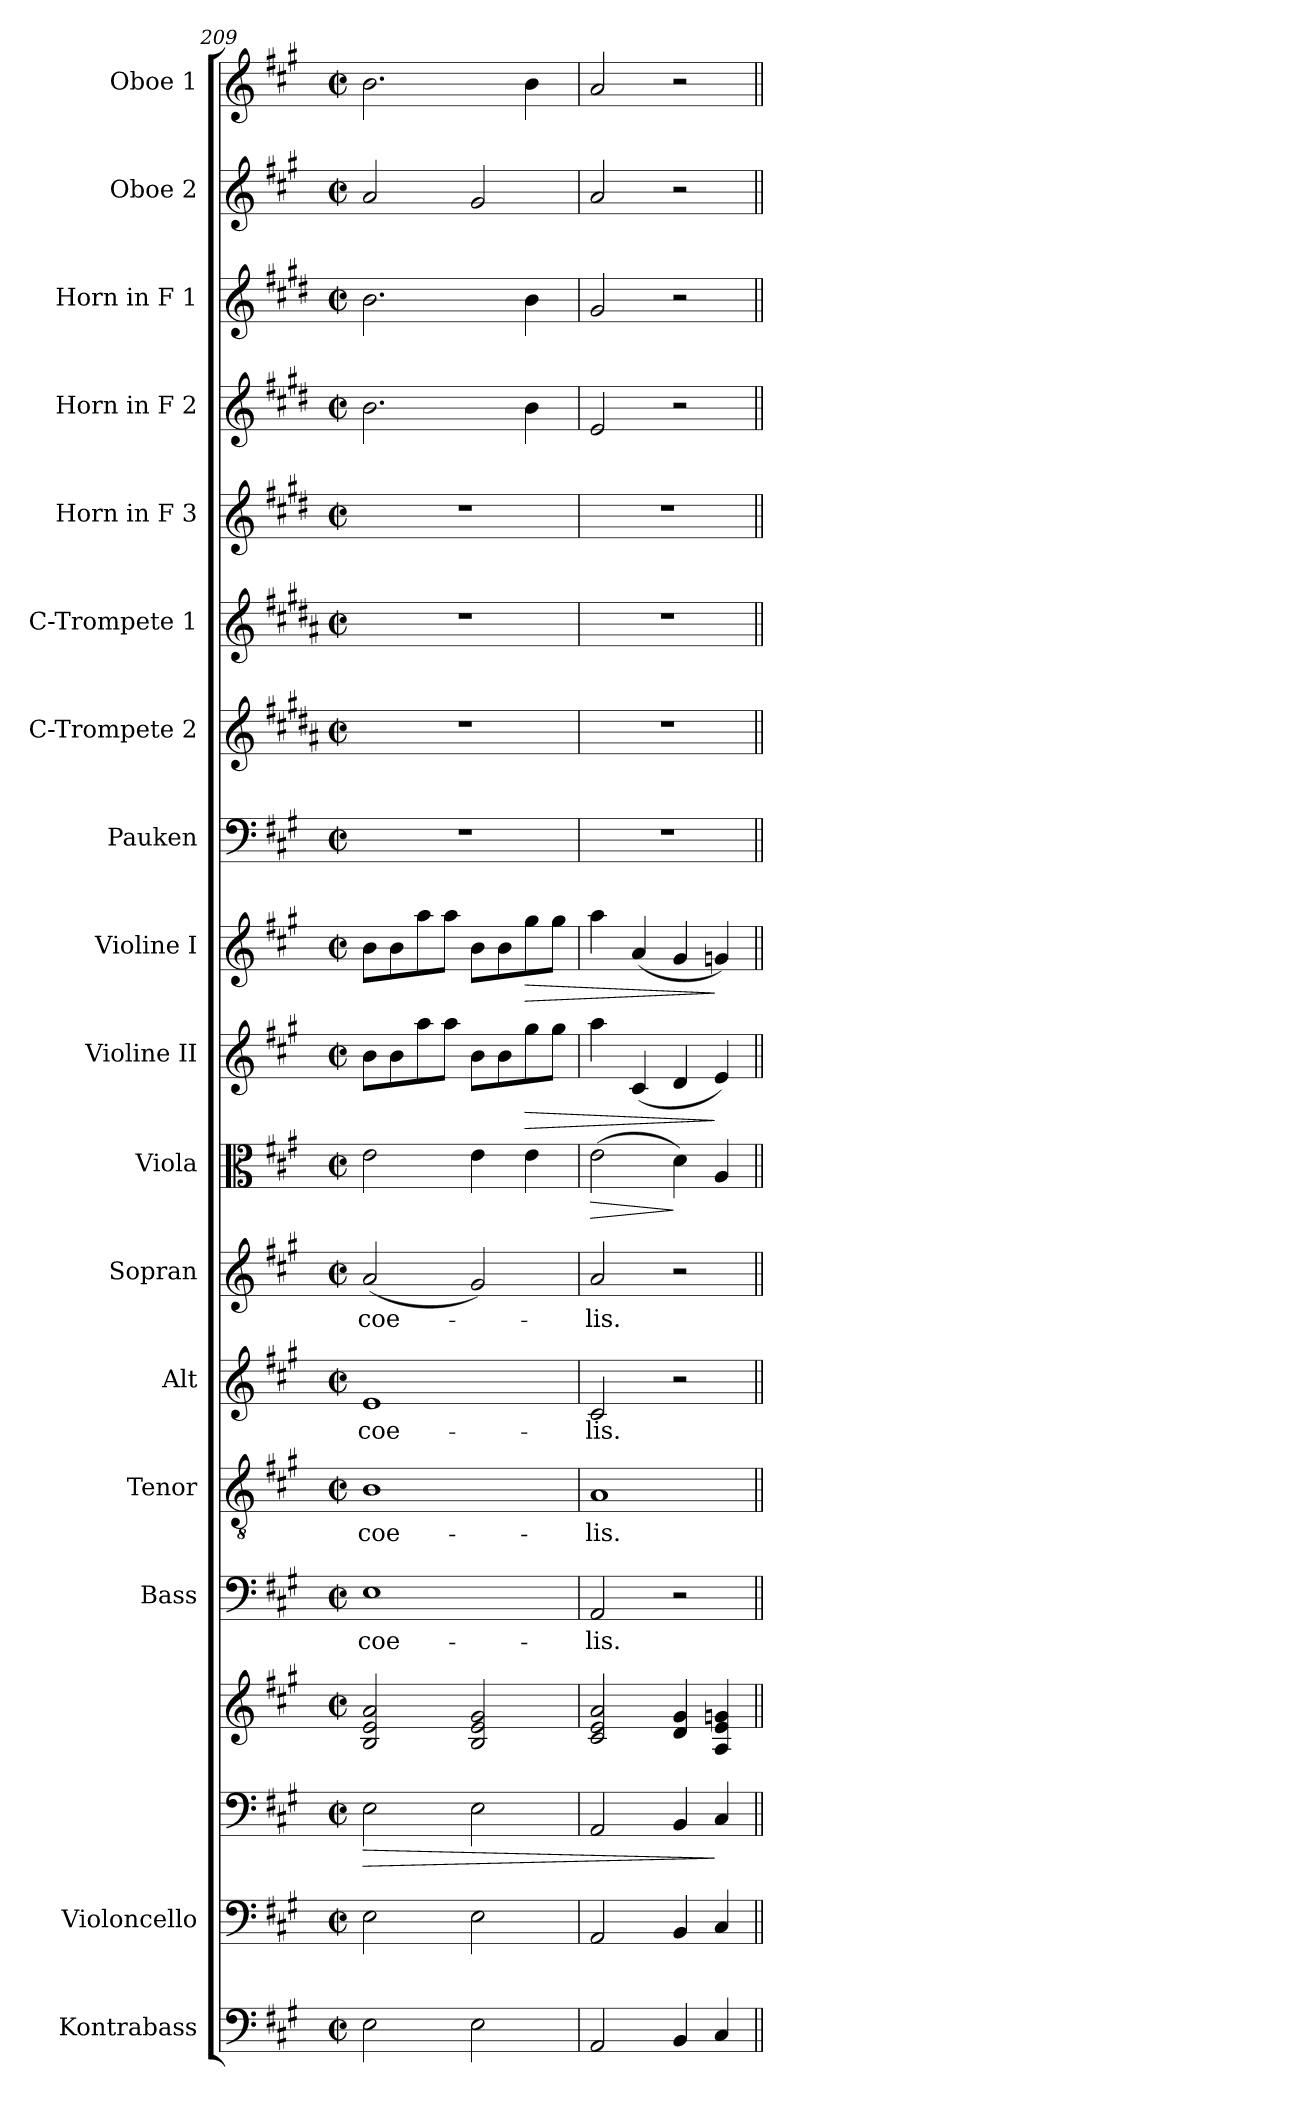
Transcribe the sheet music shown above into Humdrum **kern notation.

**kern	**kern	**kern	**kern	**dynam	**kern	**text	**kern	**text	**kern	**text	**kern	**text	**kern	**dynam	**kern	**dynam	**kern	**dynam	**kern	**kern	**kern	**kern	**kern	**kern	**kern	**kern
*part18	*part17	*part16	*part16	*part16	*part15	*part15	*part14	*part14	*part13	*part13	*part12	*part12	*part11	*part11	*part10	*part10	*part9	*part9	*part8	*part7	*part6	*part5	*part4	*part3	*part2	*part1
*staff19	*staff18	*staff17	*staff16	*staff16/17	*staff15	*staff15	*staff14	*staff14	*staff13	*staff13	*staff12	*staff12	*staff11	*staff11	*staff10	*staff10	*staff9	*staff9	*staff8	*staff7	*staff6	*staff5	*staff4	*staff3	*staff2	*staff1
*I"Kontrabass	*I"Violoncello	*	*	*	*I"Bass	*	*I"Tenor	*	*I"Alt	*	*I"Sopran	*	*I"Viola	*	*I"Violine II	*	*I"Violine I	*	*I"Pauken	*I"C-Trompete 2	*I"C-Trompete 1	*I"Horn in F 3	*I"Horn in F 2	*I"Horn in F 1	*I"Oboe 2	*I"Oboe 1
*I'Kb.	*I'Vc.	*	*	*	*I'B.	*	*I'T.	*	*I'A.	*	*I'S.	*	*I'Vla.	*	*I'Vl. II	*	*I'Vl. I	*	*I'Pk.	*I'C Trp. 2	*I'C Trp. 1	*	*	*	*I'Ob. 2	*I'Ob. 1
*clefF4	*clefF4	*clefF4	*clefG2	*	*clefF4	*	*clefGv2	*	*clefG2	*	*clefG2	*	*clefC3	*	*clefG2	*	*clefG2	*	*clefF4	*clefG2	*clefG2	*clefG2	*clefG2	*clefG2	*clefG2	*clefG2
*ITrd7c12	*	*	*	*	*	*	*	*	*	*	*	*	*	*	*	*	*	*	*	*ITrd1c2	*ITrd1c2	*ITrd4c7	*ITrd4c7	*ITrd4c7	*	*
*k[f#c#g#]	*k[f#c#g#]	*k[f#c#g#]	*k[f#c#g#]	*	*k[f#c#g#]	*	*k[f#c#g#]	*	*k[f#c#g#]	*	*k[f#c#g#]	*	*k[f#c#g#]	*	*k[f#c#g#]	*	*k[f#c#g#]	*	*k[f#c#g#]	*k[f#c#g#]	*k[f#c#g#]	*k[f#c#g#]	*k[f#c#g#]	*k[f#c#g#]	*k[f#c#g#]	*k[f#c#g#]
*A:	*A:	*A:	*A:	*	*A:	*	*A:	*	*A:	*	*A:	*	*A:	*	*A:	*	*A:	*	*A:	*A:	*A:	*A:	*A:	*A:	*A:	*A:
*M2/2	*M2/2	*M2/2	*M2/2	*	*M2/2	*	*M2/2	*	*M2/2	*	*M2/2	*	*M2/2	*	*M2/2	*	*M2/2	*	*M2/2	*M2/2	*M2/2	*M2/2	*M2/2	*M2/2	*M2/2	*M2/2
*met(c|)	*met(c|)	*met(c|)	*met(c|)	*	*met(c|)	*	*met(c|)	*	*met(c|)	*	*met(c|)	*	*met(c|)	*	*met(c|)	*	*met(c|)	*	*met(c|)	*met(c|)	*met(c|)	*met(c|)	*met(c|)	*met(c|)	*met(c|)	*met(c|)
=209	=209	=209	=209	=209	=209	=209	=209	=209	=209	=209	=209	=209	=209	=209	=209	=209	=209	=209	=209	=209	=209	=209	=209	=209	=209	=209
!	!	!	!	!LO:HP:b=2	!	!LO:LY:b	!	!LO:LY:b	!	!LO:LY:b	!	!LO:LY:b	!	!	!	!	!	!	!	!	!	!	!	!	!	!
2EE\	2E\	2E\	2B/ 2e/ 2a/	>	1E	coe-	1B	coe-	1e	coe-	(<2a/	coe-	2e\	.	8b\L	.	8b\L	.	1r	1r	1r	1r	2.e\	2.e\	2a/	2.b\
.	.	.	.	.	.	.	.	.	.	.	.	.	.	.	8b\	.	8b\	.	.	.	.	.	.	.	.	.
.	.	.	.	.	.	.	.	.	.	.	.	.	.	.	8aa\	.	8aa\	.	.	.	.	.	.	.	.	.
.	.	.	.	.	.	.	.	.	.	.	.	.	.	.	8aa\J	.	8aa\J	.	.	.	.	.	.	.	.	.
2EE\	2E\	2E\	2B/ 2e/ 2g#/	.	.	.	.	.	.	.	2g#/)	.	4e\	.	8b\L	.	8b\L	.	.	.	.	.	.	.	2g#/	.
.	.	.	.	.	.	.	.	.	.	.	.	.	.	.	8b\	.	8b\	.	.	.	.	.	.	.	.	.
!	!	!	!	!	!	!	!	!	!	!	!	!	!	!	!	!LO:HP:b	!	!LO:HP:b	!	!	!	!	!	!	!	!
.	.	.	.	.	.	.	.	.	.	.	.	.	4e\	.	8gg#\	>	8gg#\	>	.	.	.	.	4e\	4e\	.	4b\
.	.	.	.	.	.	.	.	.	.	.	.	.	.	.	8gg#\J	.	8gg#\J	.	.	.	.	.	.	.	.	.
=210	=210	=210	=210	=210	=210	=210	=210	=210	=210	=210	=210	=210	=210	=210	=210	=210	=210	=210	=210	=210	=210	=210	=210	=210	=210	=210
!	!	!	!	!	!	!LO:LY:b	!	!LO:LY:b	!	!LO:LY:b	!	!LO:LY:b	!	!LO:HP:b	!	!	!	!	!	!	!	!	!	!	!	!
2AAA/	2AA/	2AA/	2c#/ 2e/ 2a/	.	2AA/	-lis.	1A	-lis.	2c#/	-lis.	2a/	-lis.	(>2e\	>	4aa\	.	4aa\	.	1r	1r	1r	1r	2A/	2c#/	2a/	2a/
.	.	.	.	.	.	.	.	.	.	.	.	.	.	.	(<4c#/	.	(<4a/	.	.	.	.	.	.	.	.	.
4BBB/	4BB/	4BB/	4d/ 4g#/	.	2r	.	.	.	2r	.	2r	.	4d\)	]	4d/	.	4g#/	.	.	.	.	.	2r	2r	2r	2r
4CC#/	4C#/	4C#/	4A/ 4e/ 4gn/	]	.	.	.	.	.	.	.	.	4A/	.	4e/)	]	4gn/)	]	.	.	.	.	.	.	.	.
=||	=||	=||	=||	=||	=||	=||	=||	=||	=||	=||	=||	=||	=||	=||	=||	=||	=||	=||	=||	=||	=||	=||	=||	=||	=||	=||
*-	*-	*-	*-	*-	*-	*-	*-	*-	*-	*-	*-	*-	*-	*-	*-	*-	*-	*-	*-	*-	*-	*-	*-	*-	*-	*-
